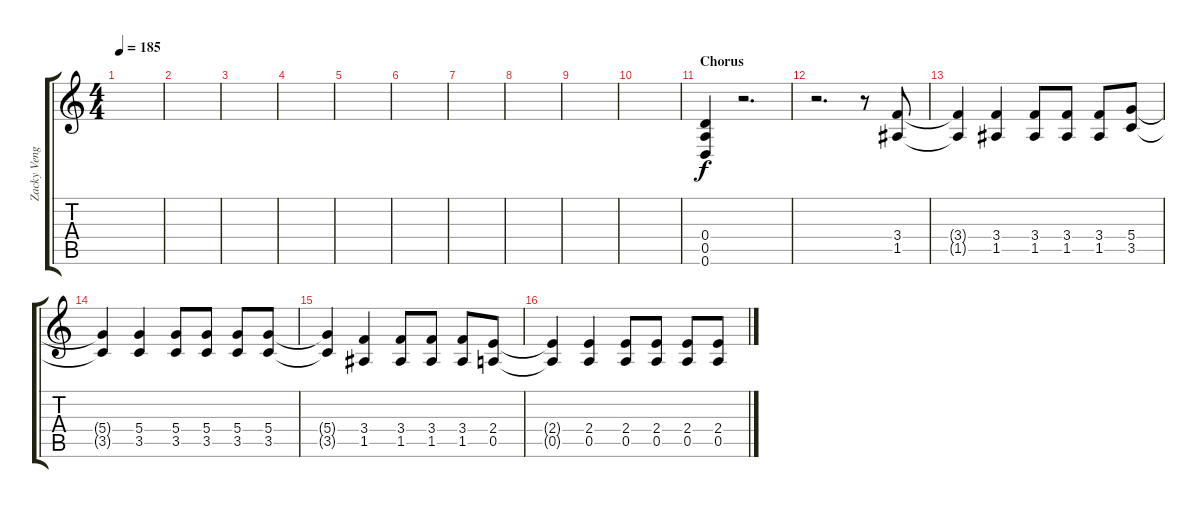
\track ("Zacky Vengeance II" "Zacky Veng") {instrument distortionguitar}
\staff {score tabs}
\tuning (E4 B3 G3 D3 A2 D2) {hide}
\ts (4 4)
\tempo 185
\clef g2
\ks c
|
|
|
|
|
|
|
|
|
|
\section ("" "Chorus")
(0.4 0.5 0.6).4 r.2{d} |
r.2{d} r.8 (3.4 1.5).8 |
(3.4{t} 1.5{t}).4 (3.4 1.5).4 (3.4 1.5).8 (3.4 1.5).8 (3.4 1.5).8 (5.4 3.5).8 |
(5.4{t} 3.5{t}).4 (5.4 3.5).4 (5.4 3.5).8 (5.4 3.5).8 (5.4 3.5).8 (5.4 3.5).8 |
(5.4{t} 3.5{t}).4 (3.4 1.5).4 (3.4 1.5).8 (3.4 1.5).8 (3.4 1.5).8 (2.4 0.5).8 |
(2.4{t} 0.5{t}).4 (2.4 0.5).4 (2.4 0.5).8 (2.4 0.5).8 (2.4 0.5).8 (2.4 0.5).8
